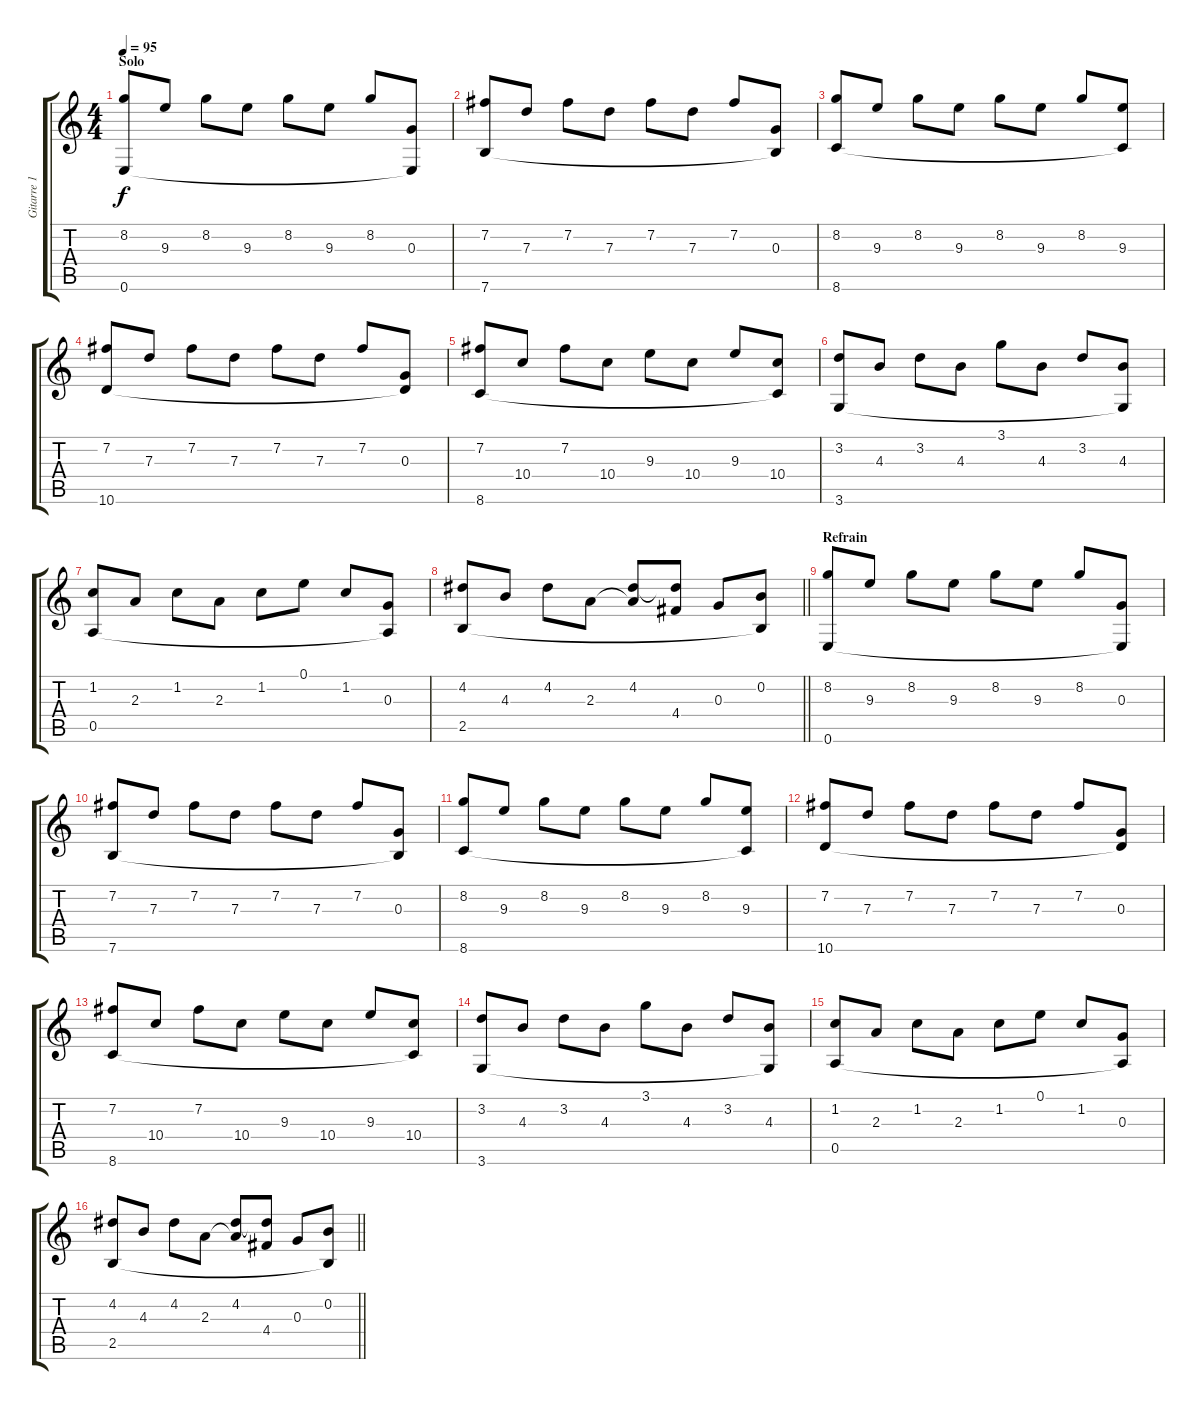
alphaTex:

\track ("Gitarre 1 (clean)" "Gitarre 1 ") {instrument acousticguitarnylon}
\staff {score tabs}
\tuning (E4 B3 G3 D3 A2 E2) {hide}
\ts (4 4)
\section ("" "Solo")
\tempo 95
\clef g2
\ks c
(8.2 0.6).8{dy f} 9.3.8 8.2.8 9.3.8 8.2.8 9.3.8 8.2.8 (0.3 0.6{t}).8 |
(7.2 7.6).8 7.3.8 7.2.8 7.3.8 7.2.8 7.3.8 7.2.8 (0.3 7.6{t}).8 |
(8.2 8.6).8 9.3.8 8.2.8 9.3.8 8.2.8 9.3.8 8.2.8 (9.3 8.6{t}).8 |
(7.2 10.6).8 7.3.8 7.2.8 7.3.8 7.2.8 7.3.8 7.2.8 (0.3 10.6{t}).8 |
(7.2 8.6).8 10.4.8 7.2.8 10.4.8 9.3.8 10.4.8 9.3.8 (10.4 8.6{t}).8 |
(3.2 3.6).8 4.3.8 3.2.8 4.3.8 3.1.8 4.3.8 3.2.8 (4.3 3.6{t}).8 |
(1.2 0.5).8 2.3.8 1.2.8 2.3.8 1.2.8 0.1.8 1.2.8 (0.3 0.5{t}).8 |
\barLineRight lightlight
(4.2 2.5).8 4.3.8 4.2.8 2.3.8 (4.2 2.3{t}).8 (4.2{t} 4.4).8 0.3.8 (0.2 2.5{t}).8 |
\section ("" "Refrain")
(8.2 0.6).8 9.3.8 8.2.8 9.3.8 8.2.8 9.3.8 8.2.8 (0.3 0.6{t}).8 |
(7.2 7.6).8 7.3.8 7.2.8 7.3.8 7.2.8 7.3.8 7.2.8 (0.3 7.6{t}).8 |
(8.2 8.6).8 9.3.8 8.2.8 9.3.8 8.2.8 9.3.8 8.2.8 (9.3 8.6{t}).8 |
(7.2 10.6).8 7.3.8 7.2.8 7.3.8 7.2.8 7.3.8 7.2.8 (0.3 10.6{t}).8 |
(7.2 8.6).8 10.4.8 7.2.8 10.4.8 9.3.8 10.4.8 9.3.8 (10.4 8.6{t}).8 |
(3.2 3.6).8 4.3.8 3.2.8 4.3.8 3.1.8 4.3.8 3.2.8 (4.3 3.6{t}).8 |
(1.2 0.5).8 2.3.8 1.2.8 2.3.8 1.2.8 0.1.8 1.2.8 (0.3 0.5{t}).8 |
\barLineRight lightlight
(4.2 2.5).8 4.3.8 4.2.8 2.3.8 (4.2 2.3{t}).8 (4.2{t} 4.4).8 0.3.8 (0.2 2.5{t}).8
